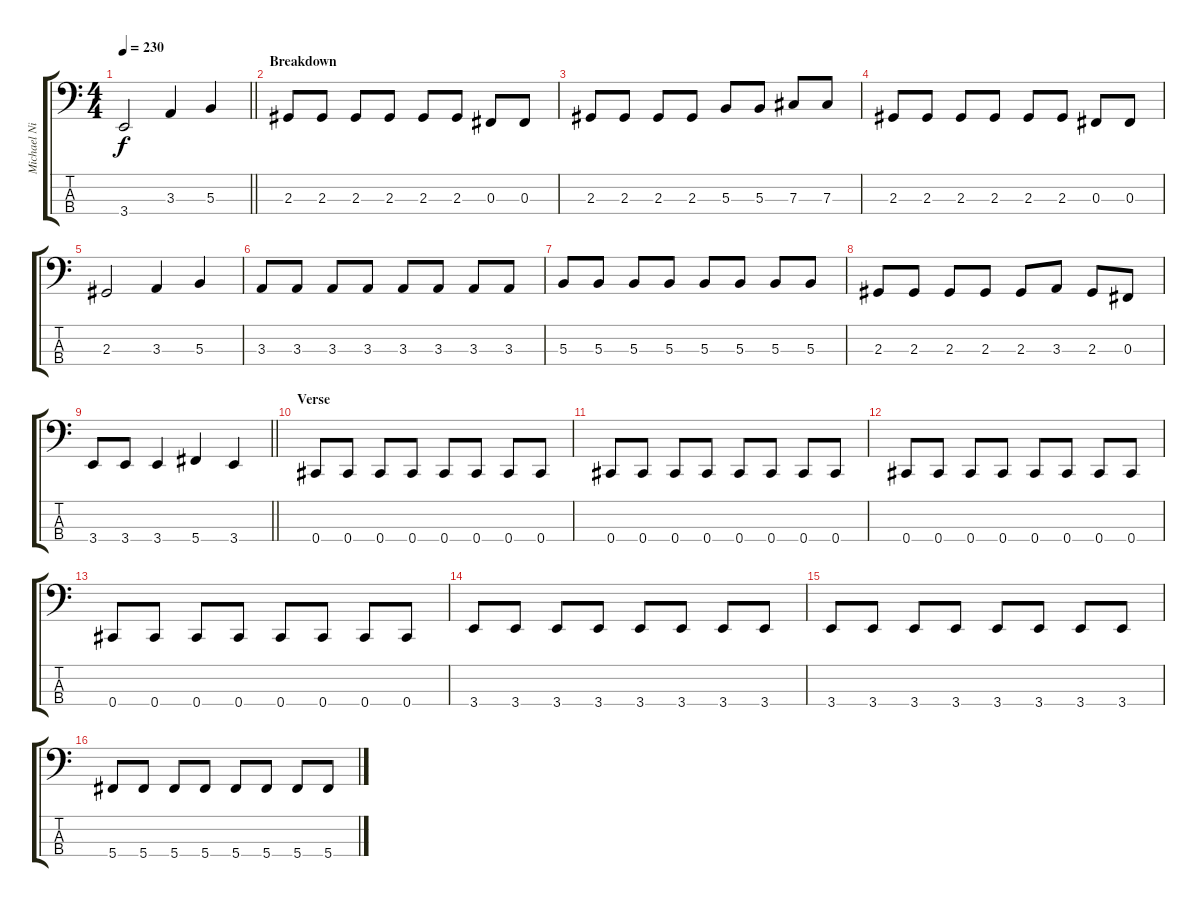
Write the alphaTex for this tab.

\track ("Michael Nicklasson" "Michael Ni") {instrument electricbasspick}
\staff {score tabs}
\tuning (E2 B1 Gb1 Db1) {hide}
\ts (4 4)
\tempo 230
\clef f4
\barLineRight lightlight
\ks c
3.4.2{dy f} 3.3.4 5.3.4 |
\section ("" "Breakdown")
2.3.8 2.3.8 2.3.8 2.3.8 2.3.8 2.3.8 0.3.8 0.3.8 |
2.3.8 2.3.8 2.3.8 2.3.8 5.3.8 5.3.8 7.3.8 7.3.8 |
2.3.8 2.3.8 2.3.8 2.3.8 2.3.8 2.3.8 0.3.8 0.3.8 |
2.3.2 3.3.4 5.3.4 |
3.3.8 3.3.8 3.3.8 3.3.8 3.3.8 3.3.8 3.3.8 3.3.8 |
5.3.8 5.3.8 5.3.8 5.3.8 5.3.8 5.3.8 5.3.8 5.3.8 |
2.3.8 2.3.8 2.3.8 2.3.8 2.3.8 3.3.8 2.3.8 0.3.8 |
\barLineRight lightlight
3.4.8 3.4.8 3.4.4 5.4.4 3.4.4 |
\section ("" "Verse")
0.4.8 0.4.8 0.4.8 0.4.8 0.4.8 0.4.8 0.4.8 0.4.8 |
0.4.8 0.4.8 0.4.8 0.4.8 0.4.8 0.4.8 0.4.8 0.4.8 |
0.4.8 0.4.8 0.4.8 0.4.8 0.4.8 0.4.8 0.4.8 0.4.8 |
0.4.8 0.4.8 0.4.8 0.4.8 0.4.8 0.4.8 0.4.8 0.4.8 |
3.4.8 3.4.8 3.4.8 3.4.8 3.4.8 3.4.8 3.4.8 3.4.8 |
3.4.8 3.4.8 3.4.8 3.4.8 3.4.8 3.4.8 3.4.8 3.4.8 |
5.4.8 5.4.8 5.4.8 5.4.8 5.4.8 5.4.8 5.4.8 5.4.8
